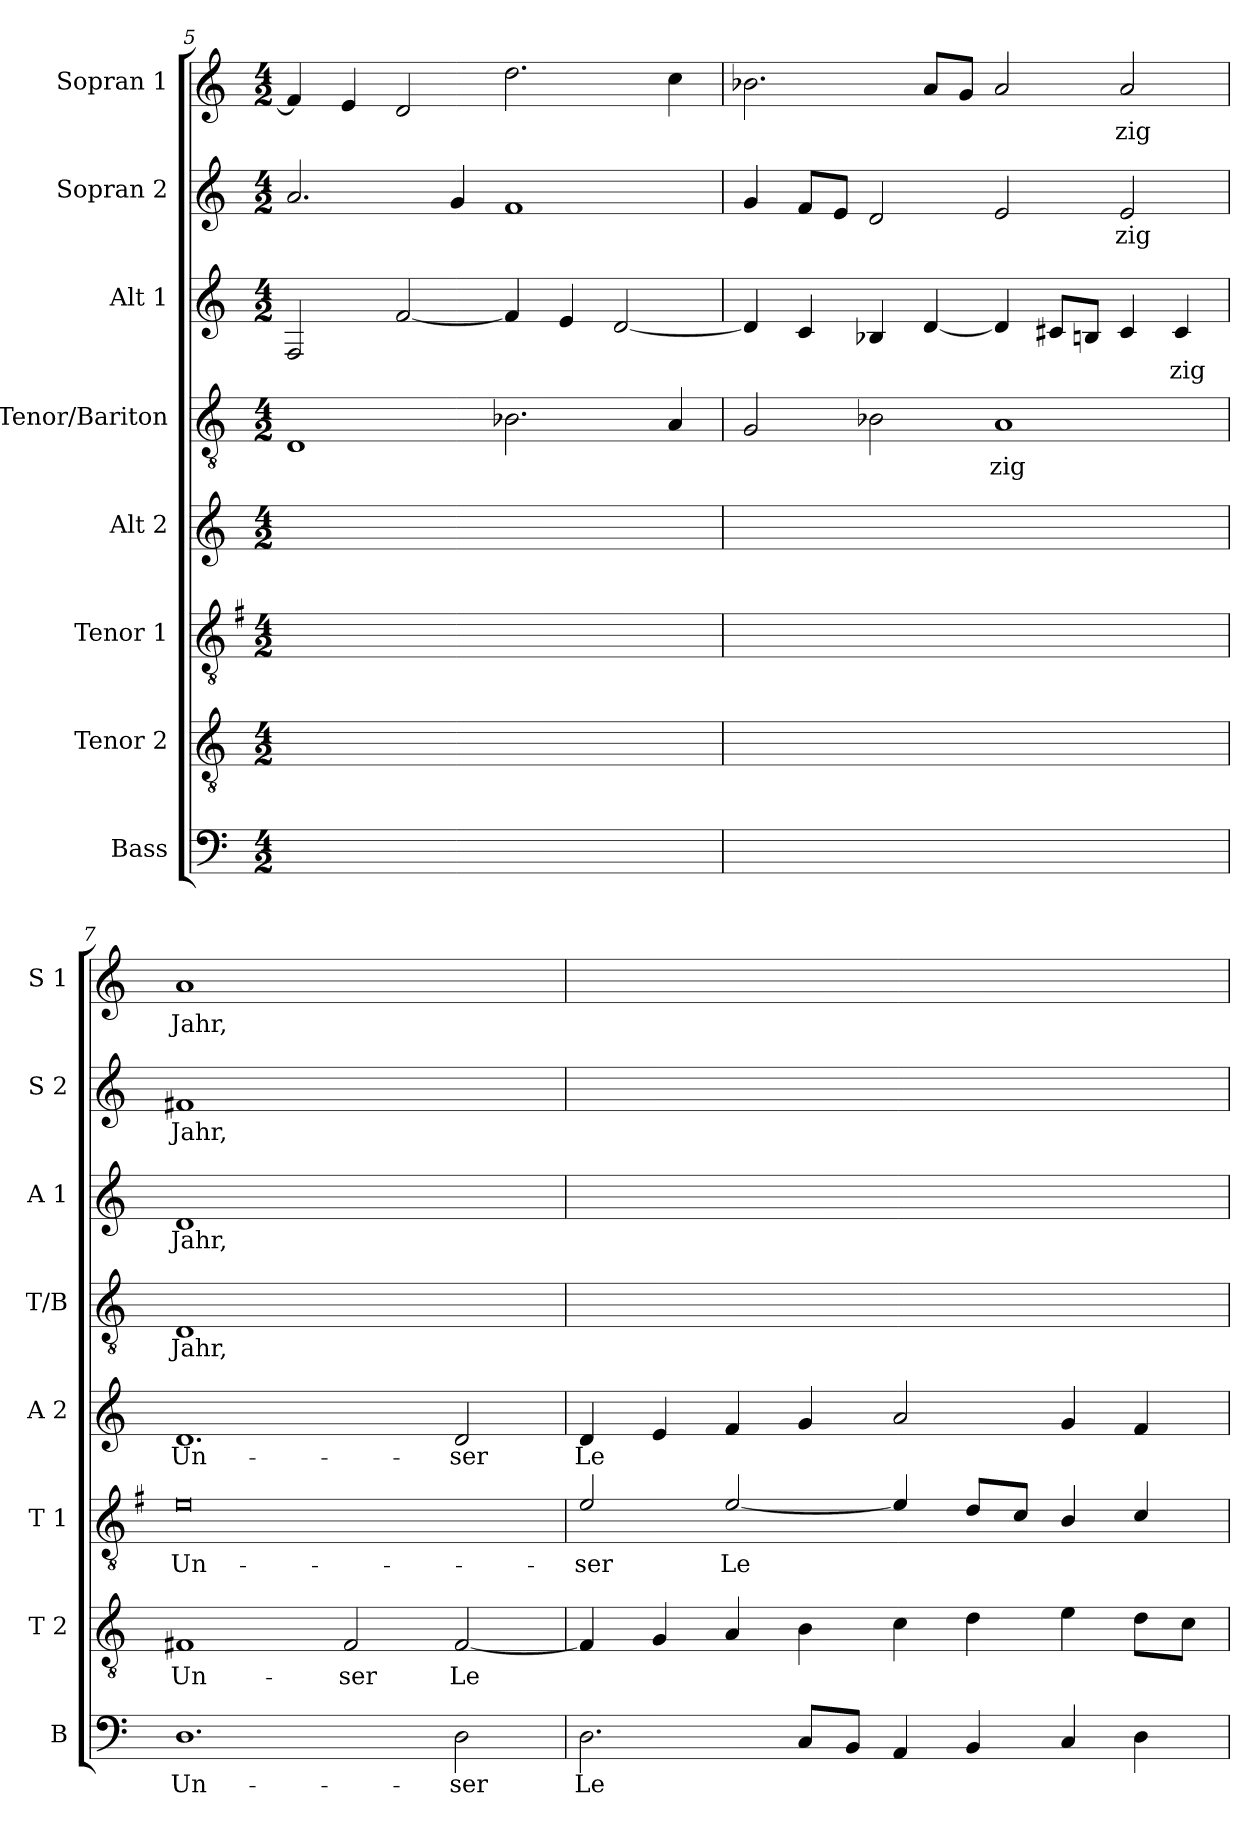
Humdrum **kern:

**kern	**text	**kern	**text	**kern	**text	**kern	**text	**kern	**text	**kern	**text	**kern	**text	**kern	**text
*part8	*part8	*part7	*part7	*part6	*part6	*part5	*part5	*part4	*part4	*part3	*part3	*part2	*part2	*part1	*part1
*staff8	*staff8	*staff7	*staff7	*staff6	*staff6	*staff5	*staff5	*staff4	*staff4	*staff3	*staff3	*staff2	*staff2	*staff1	*staff1
*I"Bass	*	*I"Tenor 2	*	*I"Tenor 1	*	*I"Alt 2	*	*I"Tenor/Bariton	*	*I"Alt 1	*	*I"Sopran 2	*	*I"Sopran 1	*
*I'B	*	*I'T 2	*	*I'T 1	*	*I'A 2	*	*I'T/B	*	*I'A 1	*	*I'S 2	*	*I'S 1	*
*clefF4	*	*clefGv2	*	*clefGv2	*	*clefG2	*	*clefGv2	*	*clefG2	*	*clefG2	*	*clefG2	*
*	*	*	*	*ITrd4c7	*	*	*	*	*	*	*	*	*	*	*
*k[]	*	*k[]	*	*k[]	*	*k[]	*	*k[]	*	*k[]	*	*k[]	*	*k[]	*
*M4/2	*	*M4/2	*	*M4/2	*	*M4/2	*	*M4/2	*	*M4/2	*	*M4/2	*	*M4/2	*
=5	=5	=5	=5	=5	=5	=5	=5	=5	=5	=5	=5	=5	=5	=5	=5
0ryy	.	0ryy	.	0ryy	.	0ryy	.	1D	.	2F/	.	2.a/	.	4f/]	.
.	.	.	.	.	.	.	.	.	.	.	.	.	.	4e/	.
.	.	.	.	.	.	.	.	.	.	[2f/	.	.	.	2d/	.
.	.	.	.	.	.	.	.	.	.	.	.	4g/	.	.	.
.	.	.	.	.	.	.	.	2.B-X\	.	4f/]	.	1f	.	2.dd\	.
.	.	.	.	.	.	.	.	.	.	4e/	.	.	.	.	.
.	.	.	.	.	.	.	.	.	.	[2d/	.	.	.	.	.
.	.	.	.	.	.	.	.	4A/	.	.	.	.	.	4cc\	.
=6	=6	=6	=6	=6	=6	=6	=6	=6	=6	=6	=6	=6	=6	=6	=6
0ryy	.	0ryy	.	0ryy	.	0ryy	.	2G/	.	4d/]	.	4g/	.	2.b-X\	.
.	.	.	.	.	.	.	.	.	.	4c/	.	8f/L	.	.	.
.	.	.	.	.	.	.	.	.	.	.	.	8e/J	.	.	.
.	.	.	.	.	.	.	.	2B-X\	.	4B-X/	.	2d/	.	.	.
.	.	.	.	.	.	.	.	.	.	[4d/	.	.	.	8a/L	.
.	.	.	.	.	.	.	.	.	.	.	.	.	.	8g/J	.
!	!	!	!	!	!	!	!	!	!LO:LY:b	!	!	!	!	!	!
.	.	.	.	.	.	.	.	1A	zig	4d/]	.	2e/	.	2a/	.
.	.	.	.	.	.	.	.	.	.	8c#X/L	.	.	.	.	.
.	.	.	.	.	.	.	.	.	.	8Bn/J	.	.	.	.	.
!	!	!	!	!	!	!	!	!	!	!	!	!	!LO:LY:b	!	!LO:LY:b
.	.	.	.	.	.	.	.	.	.	4c#/	.	2e/	zig	2a/	zig
!	!	!	!	!	!	!	!	!	!	!	!LO:LY:b	!	!	!	!
.	.	.	.	.	.	.	.	.	.	4c#/	zig	.	.	.	.
!!LO:PB:g=z
=7	=7	=7	=7	=7	=7	=7	=7	=7	=7	=7	=7	=7	=7	=7	=7
!	!LO:LY:b	!	!LO:LY:b	!	!LO:LY:b	!	!LO:LY:b	!	!LO:LY:b	!	!LO:LY:b	!	!LO:LY:b	!	!LO:LY:b
1.D	Un-	1F#X	Un-	0A	Un-	1.d	Un-	1D	Jahr,	1d	Jahr,	1f#X	Jahr,	1a	Jahr,
!	!	!	!LO:LY:b	!	!	!	!	!	!	!	!	!	!	!	!
.	.	2F#/	ser	.	.	.	.	2ryy	.	2ryy	.	2ryy	.	2ryy	.
!	!LO:LY:b	!	!LO:LY:b	!	!	!	!LO:LY:b	!	!	!	!	!	!	!	!
2D\	ser	[2F#/	Le	.	.	2d/	ser	2ryy	.	2ryy	.	2ryy	.	2ryy	.
=8	=8	=8	=8	=8	=8	=8	=8	=8	=8	=8	=8	=8	=8	=8	=8
!	!LO:LY:b	!	!	!	!LO:LY:b	!	!LO:LY:b	!	!	!	!	!	!	!	!
2.D\	Le	4F#/]	.	2A/	ser	4d/	Le	0ryy	.	0ryy	.	0ryy	.	0ryy	.
.	.	4G/	.	.	.	4e/	.	.	.	.	.	.	.	.	.
!	!	!	!	!	!LO:LY:b	!	!	!	!	!	!	!	!	!	!
.	.	4A/	.	[2A/	Le	4f/	.	.	.	.	.	.	.	.	.
8C/L	.	4B\	.	.	.	4g/	.	.	.	.	.	.	.	.	.
8BB/J	.	.	.	.	.	.	.	.	.	.	.	.	.	.	.
4AA/	.	4c\	.	4A/]	.	2a/	.	.	.	.	.	.	.	.	.
4BB/	.	4d\	.	8G/L	.	.	.	.	.	.	.	.	.	.	.
.	.	.	.	8F/J	.	.	.	.	.	.	.	.	.	.	.
4C/	.	4e\	.	4E/	.	4g/	.	.	.	.	.	.	.	.	.
4D\	.	8d\L	.	4F/	.	4f/	.	.	.	.	.	.	.	.	.
.	.	8c\J	.	.	.	.	.	.	.	.	.	.	.	.	.
=	=	=	=	=	=	=	=	=	=	=	=	=	=	=	=
*-	*-	*-	*-	*-	*-	*-	*-	*-	*-	*-	*-	*-	*-	*-	*-
